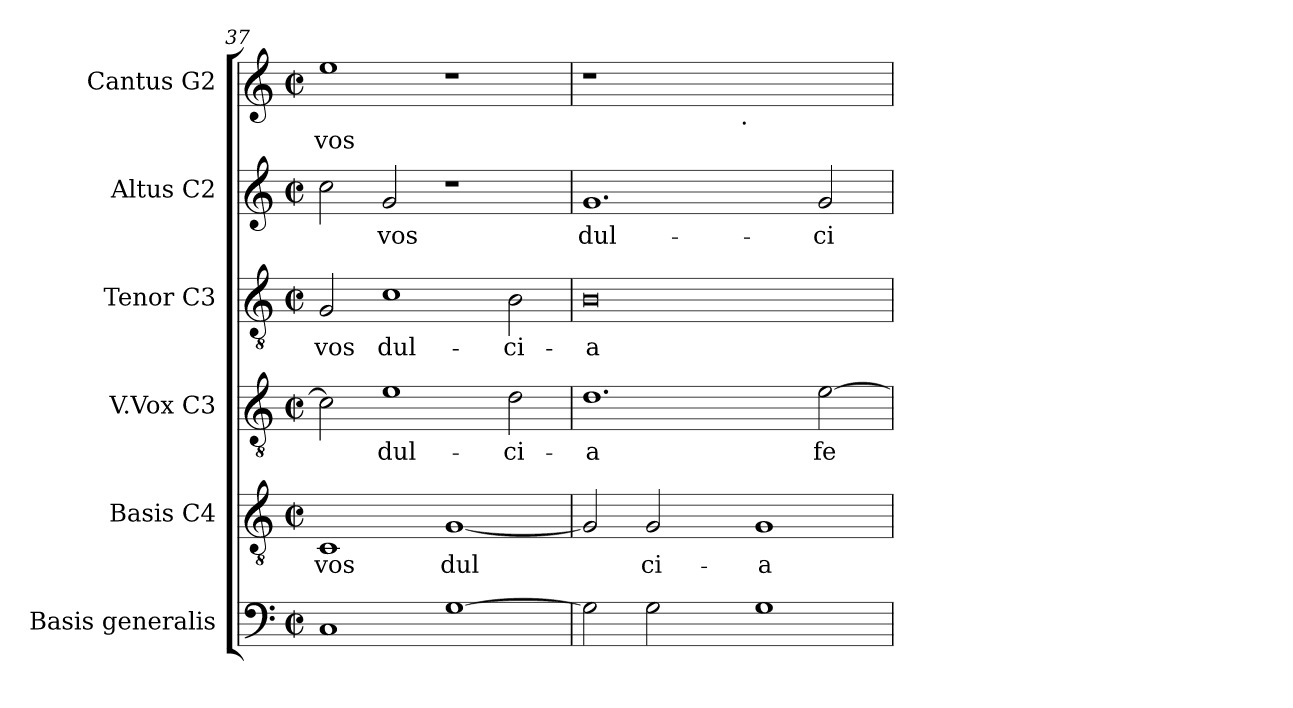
**kern	**kern	**text	**kern	**text	**kern	**text	**kern	**text	**kern	**text
*part6	*part5	*part5	*part4	*part4	*part3	*part3	*part2	*part2	*part1	*part1
*staff6	*staff5	*staff5	*staff4	*staff4	*staff3	*staff3	*staff2	*staff2	*staff1	*staff1
*I"Basis  generalis	*I"Basis  C4	*	*I"V.Vox  C3	*	*I"Tenor  C3	*	*I"Altus  C2	*	*I"Cantus  G2	*
*	*I'B	*	*	*	*I'T	*	*I'A	*	*I'C	*
!!LO:PB:g=z
*clefF4	*clefGv2	*	*clefGv2	*	*clefGv2	*	*clefG2	*	*clefG2	*
*k[]	*k[]	*	*k[]	*	*k[]	*	*k[]	*	*k[]	*
*C:	*C:	*	*C:	*	*C:	*	*C:	*	*C:	*
*M2/2	*M2/2	*	*M2/2	*	*M2/2	*	*M2/2	*	*M2/2	*
*met(c|)	*met(c|)	*	*met(c|)	*	*met(c|)	*	*met(c|)	*	*met(c|)	*
=37	=37	=37	=37	=37	=37	=37	=37	=37	=37	=37
!	!	!LO:LY:b:cj	!	!LO:LY:b:cj	!	!LO:LY:b:cj	!	!LO:LY:b:cj	!	!LO:LY:b:cj
1C	1C	-vos	2c\]	.	2G/	-vos	2cc\	--	1ee	-vos
!	!	!	!	!LO:LY:b:cj	!	!LO:LY:b:cj	!	!LO:LY:b:cj	!	!
.	.	.	1e	dul-	1c	dul-	2g/	-vos	.	.
!	!	!LO:LY:b:cj	!	!	!	!	!	!	!	!
[>1G	[<1G	dul-	.	.	.	.	1r	.	1r	.
!	!	!	!	!LO:LY:b:cj	!	!LO:LY:b:cj	!	!	!	!
.	.	.	2d\	-ci-	2B\	-ci-	.	.	.	.
=38	=38	=38	=38	=38	=38	=38	=38	=38	=38	=38
!	!	!LO:LY:b:cj	!	!LO:LY:b:cj	!	!LO:LY:b:cj	!	!LO:LY:b:cj	!	!
*	*	*	*	*	*	*	*	*	*^	*
2G\]	2G/]	--	1.d	-a	0B	-a	1.g	dul-	1r	2ryy	.
!	!	!LO:LY:b:cj	!	!	!	!	!	!	!	!	!
2G\	2G/	-ci-	.	.	.	.	.	.	.	4ryy	.
.	.	.	.	.	.	.	.	.	.	8ryy	.
.	.	.	.	.	.	.	.	.	.	16ryy	.
.	.	.	.	.	.	.	.	.	.	64ryy	.
!	!	!	!	!	!	!	!	!	!	!LO:TX:b:t=.	!
.	.	.	.	.	.	.	.	.	.	1ryy	.
!	!	!LO:LY:b:cj	!	!	!	!	!	!	!	!	!
1G	1G	-a	.	.	.	.	.	.	1ryy	.	.
!	!	!	!	!LO:LY:b:cj	!	!	!	!LO:LY:b:cj	!	!	!
.	.	.	[>2e\	fe-	.	.	2g/	-ci-	.	.	.
.	.	.	.	.	.	.	.	.	.	32.ryy	.
*	*	*	*	*	*	*	*	*	*v	*v	*
=	=	=	=	=	=	=	=	=	=	=
*-	*-	*-	*-	*-	*-	*-	*-	*-	*-	*-
